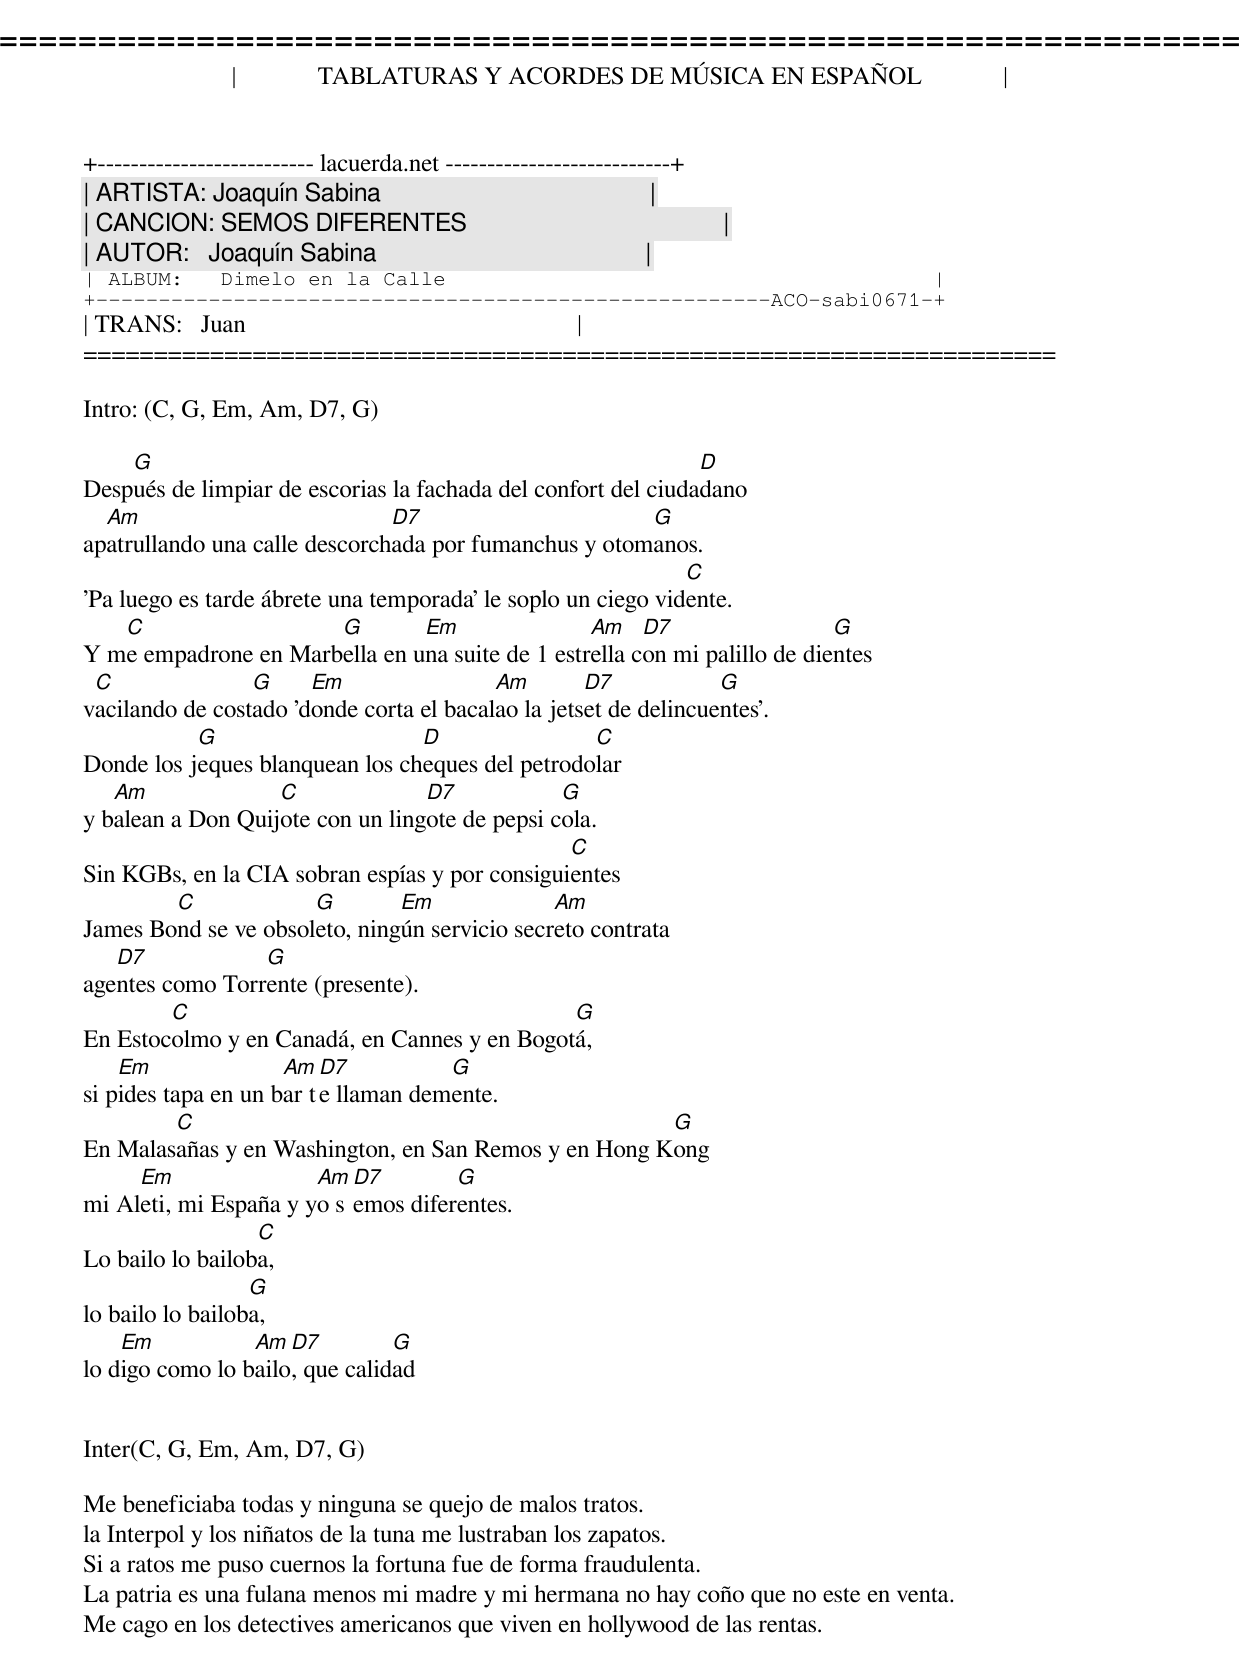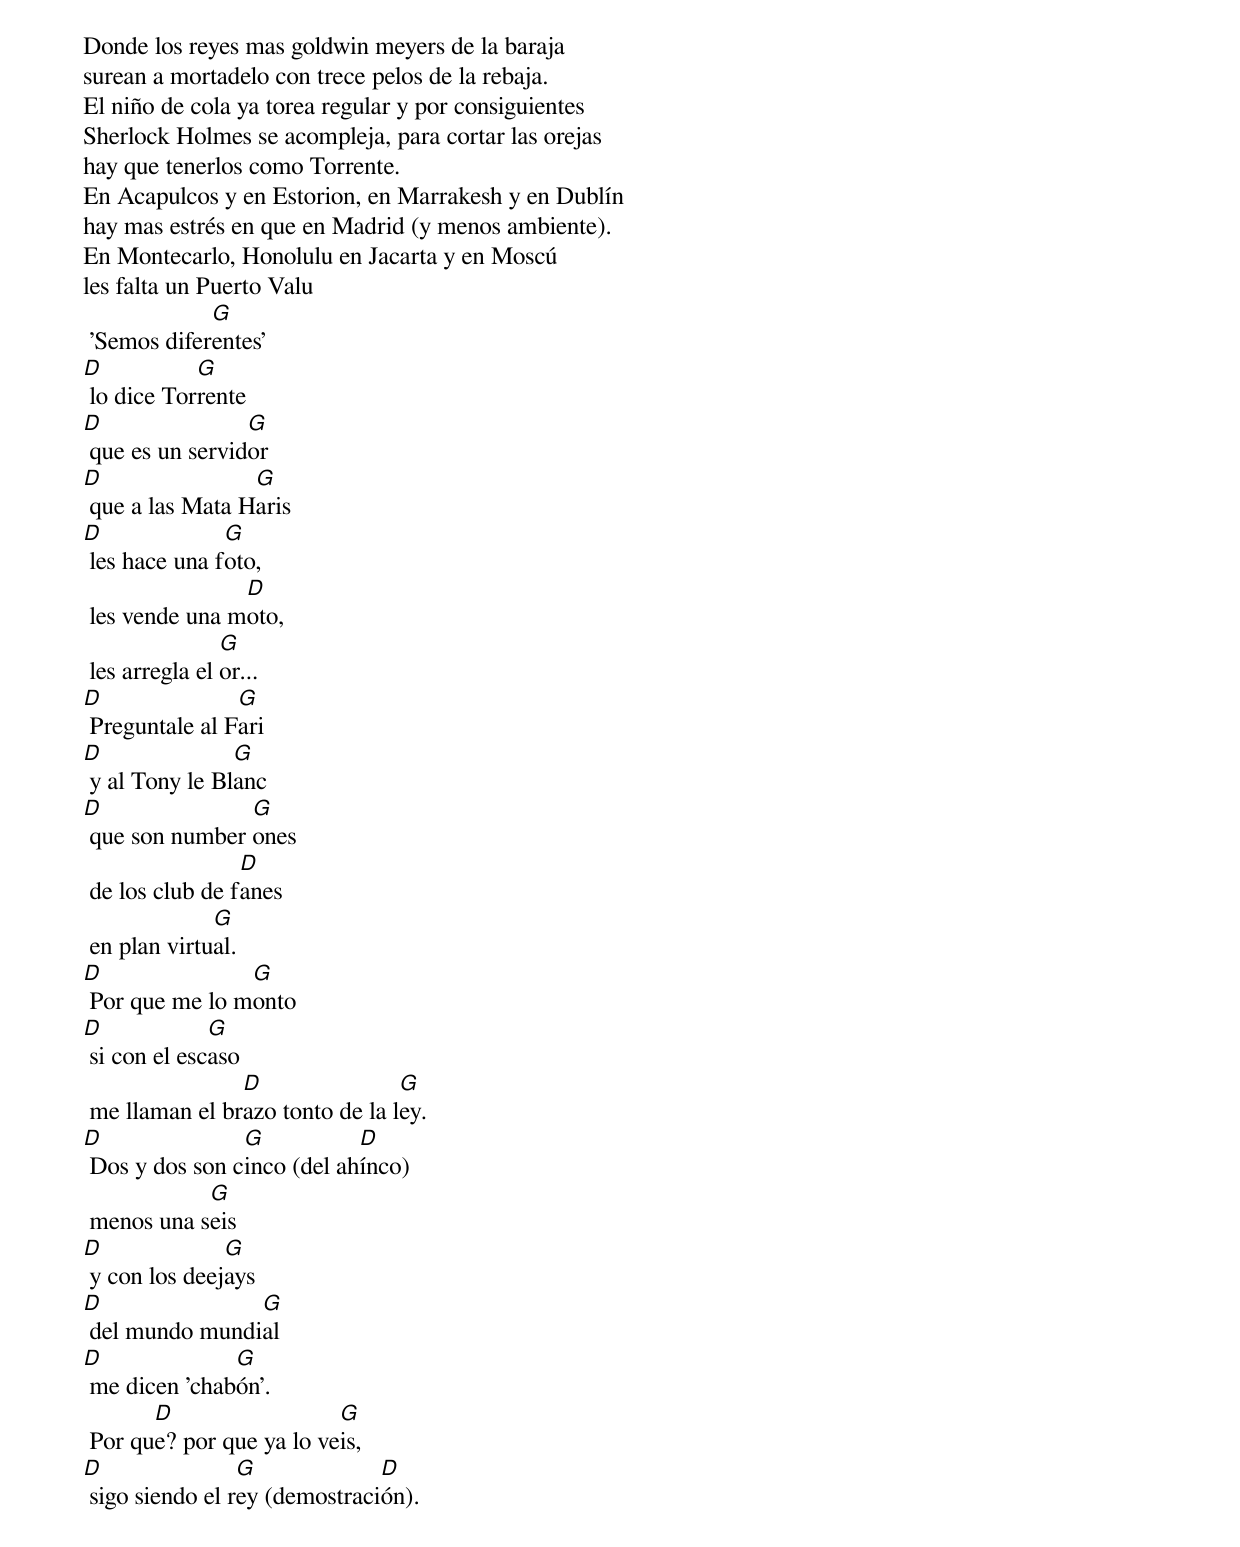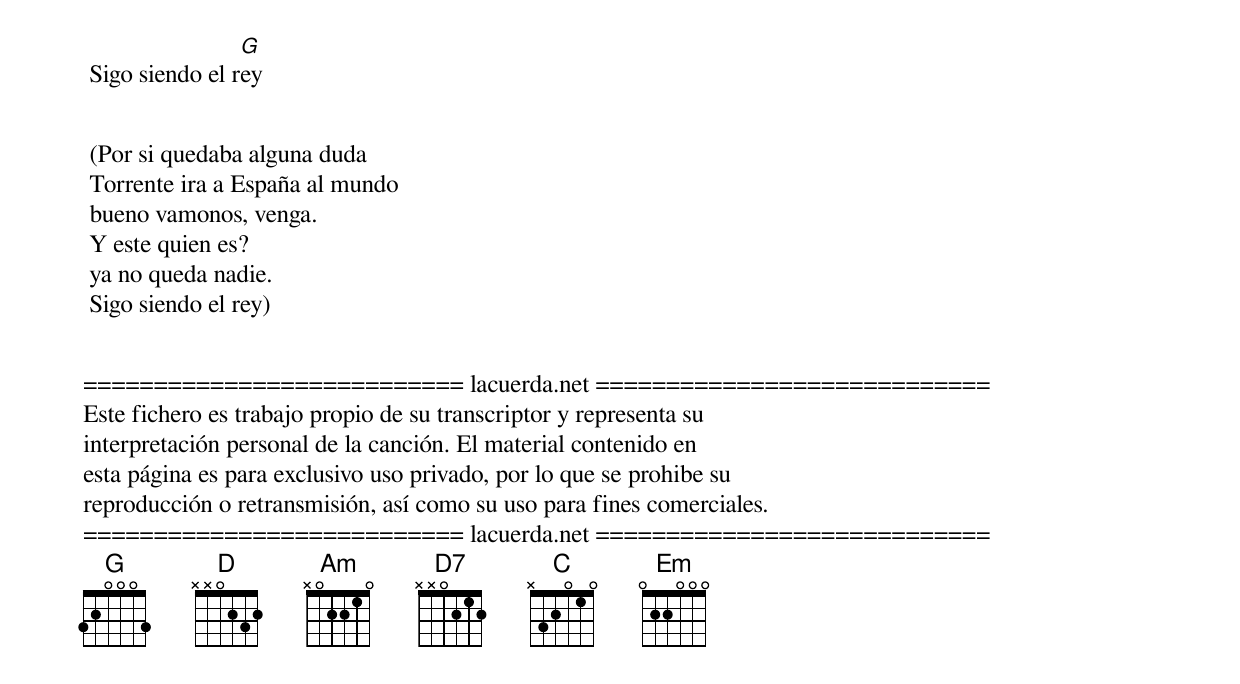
=====================================================================
|             TABLATURAS Y ACORDES DE MÚSICA EN ESPAÑOL             |
+-------------------------- lacuerda.net ---------------------------+
| ARTISTA: Joaquín Sabina                                           |
| CANCION: SEMOS DIFERENTES                                         |
| AUTOR:   Joaquín Sabina                                           |
| ALBUM:   Dimelo en la Calle                                       |
+------------------------------------------------------ACO-sabi0671-+
| TRANS:   Juan                                                     |
=====================================================================

Intro: (C, G, Em, Am, D7, G)

    G                                                          D
Después de limpiar de escorias la fachada del confort del ciudadano
  Am                           D7                      G
apatrullando una calle descorchada por fumanchus y otomanos.
                                                              C
'Pa luego es tarde ábrete una temporada' le soplo un ciego vidente.
   C                  G        Em                Am    D7                  G
Y me empadrone en Marbella en una suite de 1 estrella con mi palillo de dientes
 C               G     Em                 Am        D7            G
vacilando de costado 'donde corta el bacalao la jetset de delincuentes'.
           G                     D                C
Donde los jeques blanquean los cheques del petrodolar
   Am              C              D7            G
y balean a Don Quijote con un lingote de pepsi cola.
                                                C
Sin KGBs, en la CIA sobran espías y por consiguientes
        C             G        Em              Am
James Bond se ve obsoleto, ningún servicio secreto contrata
   D7            G
agentes como Torrente (presente).
        C                                     G
En Estocolmo y en Canadá, en Cannes y en Bogotá,
    Em               Am  D7          G
si pides tapa en un bar te llaman demente.
        C                                             G
En Malasañas y en Washington, en San Remos y en Hong Kong
     Em                Am D7        G
mi Aleti, mi España y yo semos diferentes.
                  C
Lo bailo lo bailoba,
                  G
lo bailo lo bailoba,
    Em           Am  D7         G
lo digo como lo bailo, que calidad


Inter(C, G, Em, Am, D7, G)

Me beneficiaba todas y ninguna se quejo de malos tratos.
la Interpol y los niñatos de la tuna me lustraban los zapatos.
Si a ratos me puso cuernos la fortuna fue de forma fraudulenta.
La patria es una fulana menos mi madre y mi hermana no hay coño que no este en venta.
Me cago en los detectives americanos que viven en hollywood de las rentas.
Donde los reyes mas goldwin meyers de la baraja
surean a mortadelo con trece pelos de la rebaja.
El niño de cola ya torea regular y por consiguientes
Sherlock Holmes se acompleja, para cortar las orejas
hay que tenerlos como Torrente.
En Acapulcos y en Estorion, en Marrakesh y en Dublín
hay mas estrés en que en Madrid (y menos ambiente).
En Montecarlo, Honolulu en Jacarta y en Moscú
les falta un Puerto Valu
             G
 'Semos diferentes'
D           G
 lo dice Torrente
D                G
 que es un servidor
D                G
 que a las Mata Haris
D              G
 les hace una foto,
                D
 les vende una moto,
                G
 les arregla el or...
D               G
 Preguntale al Fari
D               G
 y al Tony le Blanc
D               G
 que son number ones
                 D
 de los club de fanes
              G
 en plan virtual.
D               G
 Por que me lo monto
D             G
 si con el escaso
                D                G
 me llaman el brazo tonto de la ley.
D               G           D
 Dos y dos son cinco (del ahínco)
            G
 menos una seis
D              G
 y con los deejays
D               G
 del mundo mundial
D              G
 me dicen 'chabón'.
       D                  G
 Por que? por que ya lo veis,
D                G             D
 sigo siendo el rey (demostración).
                 G
 Sigo siendo el rey


 (Por si quedaba alguna duda
 Torrente ira a España al mundo
 bueno vamonos, venga.
 Y este quien es?
 ya no queda nadie.
 Sigo siendo el rey)


=========================== lacuerda.net ============================
Este fichero es trabajo propio de su transcriptor y representa su
interpretación personal de la canción. El material contenido en
esta página es para exclusivo uso privado, por lo que se prohibe su
reproducción o retransmisión, así como su uso para fines comerciales.
=========================== lacuerda.net ============================
